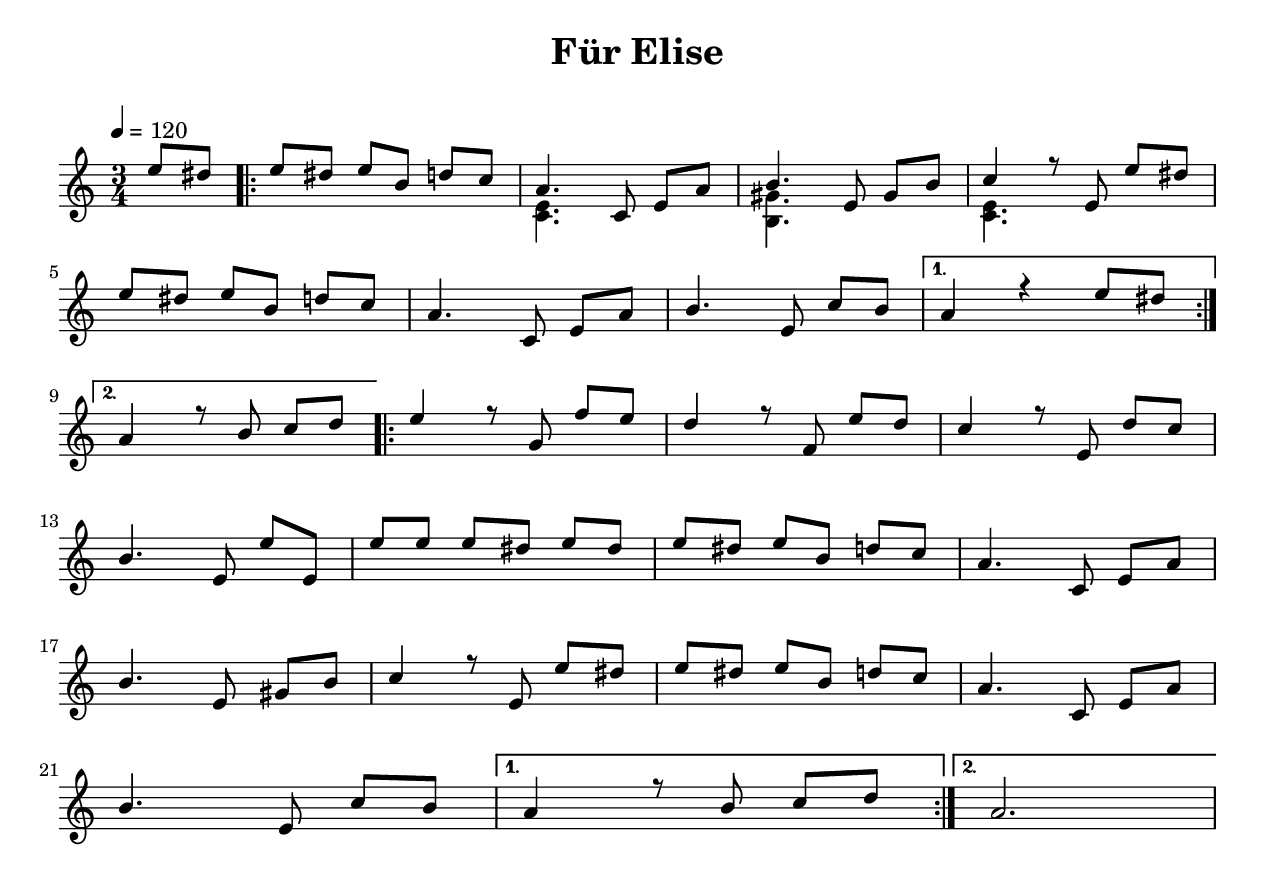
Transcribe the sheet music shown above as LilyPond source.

\version "2.18.2"
\include "style.ily"

\header {
    title = "Für Elise"
}


treble =  {
  \time 3/4 \key a \minor \tempo 4 = 120 \relative {
    \set Timing.beamExceptions = #'()
    \partial 4 e8 ds | \repeat volta 2 {e ds e b d c | a4. c,8 e a | b4. e,8 gs b | c4 r8 e,8 e' ds | \break
    e ds e b d c | a4. c,8 e a | b4. e,8 c' b |} \alternative {{a4 r e'8 ds | \break}
    {a4 r8 b c d |}} \repeat volta 2 {e4 r8 g, f' e | d4 r8 f,8 e'8 d | c4 r8 e,8 d' c | \break
    b4. e,8 e'8 e, | e' e e ds e ds | e ds e b d c | a4. c,8 e a | \break
    b4. e,8 gs b | c4 r8 e, e' ds | e ds e b d c | a 4. c,8 e a | \break
    b4. e,8 c' b |} \alternative {{a4 r8 b c d |} {a2.|}}
  }
}

bass =  {
  \relative {
    \partial 4 s4 | s2. | <<c,4. e>> s4. | <<b4. gs'>> s4. | <<c,4. e>> s4. |
  }
}

music = \transpose g g'' {
    \set Staff.midiInstrument = #"acoustic guitar (nylon)"
    <<
      \new Voice {\voiceOne \treble}
      \new Voice {\voiceTwo \bass}
    >>
  }


\score {
  \music
  \layout {}
}

\score {
  \unfoldRepeats \music
  \midi {}
}
